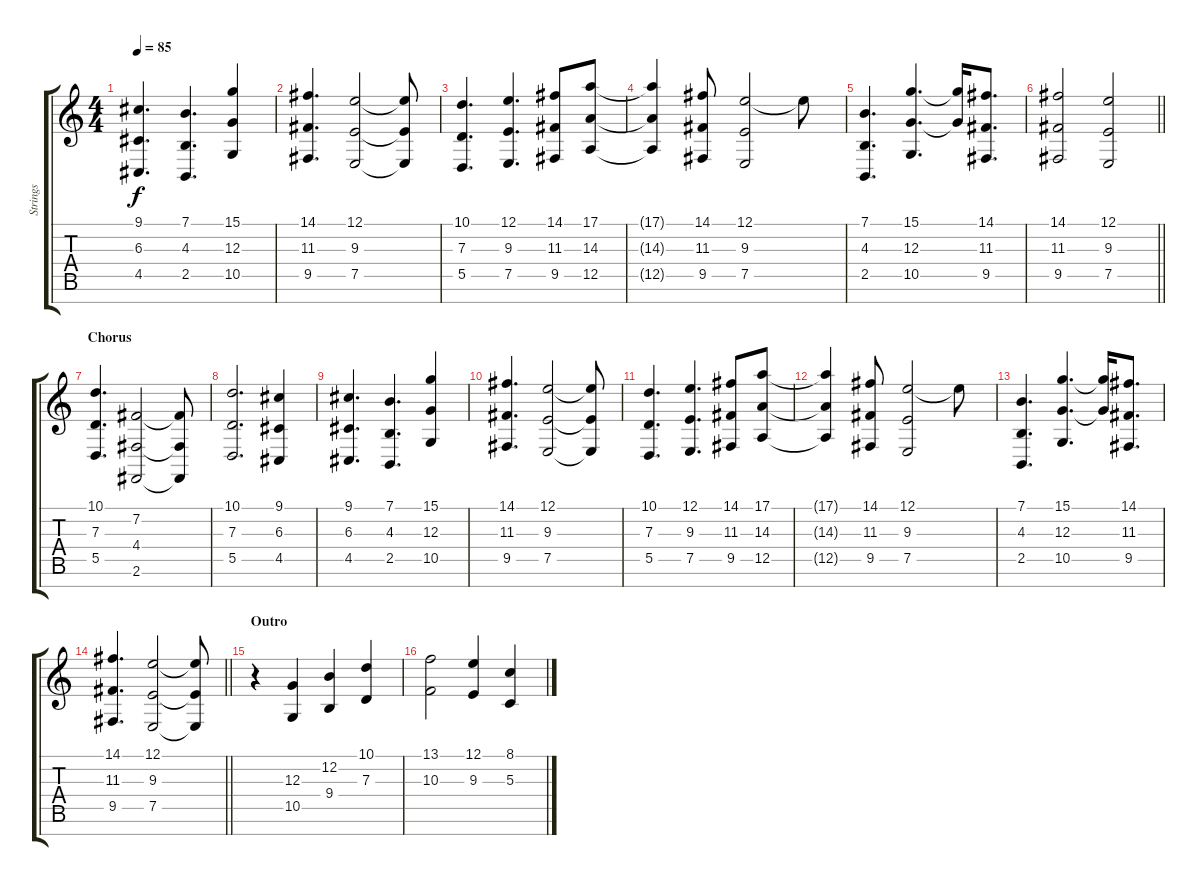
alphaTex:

\track ("Strings" "Strings") {instrument stringensemble1}
\staff {score tabs}
\tuning (E4 B3 G3 D3 A2 E2 B1) {hide}
\ts (4 4)
\tempo 85
\clef g2
\ks c
(9.1 6.3 4.5).4{d dy f} (7.1 4.3 2.5).4{d} (15.1 12.3 10.5).4 |
(14.1 11.3 9.5).4{d} (12.1 9.3 7.5).2 (12.1{t} 9.3{t} 7.5{t}).8 |
(10.1 7.3 5.5).4{d} (12.1 9.3 7.5).4{d} (14.1 11.3 9.5).8 (17.1 14.3 12.5).8 |
(17.1{t} 14.3{t} 12.5{t}).4 (14.1 11.3 9.5).8 (12.1 9.3 7.5).2 12.1{t}.8 |
(7.1 4.3 2.5).4{d} (15.1 12.3 10.5).4{d} (15.1{t} 12.3{t}).16 (14.1 11.3 9.5).8{d} |
\barLineRight lightlight
(14.1 11.3 9.5).2 (12.1 9.3 7.5).2 |
\section ("" "Chorus")
(10.1 7.3 5.5).4{d} (7.2 4.4 2.6).2 (7.2{t} 4.4{t} 2.6{t}).8 |
(10.1 7.3 5.5).2{d} (9.1 6.3 4.5).4 |
(9.1 6.3 4.5).4{d} (7.1 4.3 2.5).4{d} (15.1 12.3 10.5).4 |
(14.1 11.3 9.5).4{d} (12.1 9.3 7.5).2 (12.1{t} 9.3{t} 7.5{t}).8 |
(10.1 7.3 5.5).4{d} (12.1 9.3 7.5).4{d} (14.1 11.3 9.5).8 (17.1 14.3 12.5).8 |
(17.1{t} 14.3{t} 12.5{t}).4 (14.1 11.3 9.5).8 (12.1 9.3 7.5).2 12.1{t}.8 |
(7.1 4.3 2.5).4{d} (15.1 12.3 10.5).4{d} (15.1{t} 12.3{t}).16 (14.1 11.3 9.5).8{d} |
\barLineRight lightlight
(14.1 11.3 9.5).4{d} (12.1 9.3 7.5).2 (12.1{t} 9.3{t} 7.5{t}).8 |
\section ("" "Outro")
r.4 (12.3 10.5).4 (12.2 9.4).4 (10.1 7.3).4 |
(13.1 10.3).2 (12.1 9.3).4 (8.1 5.3).4
